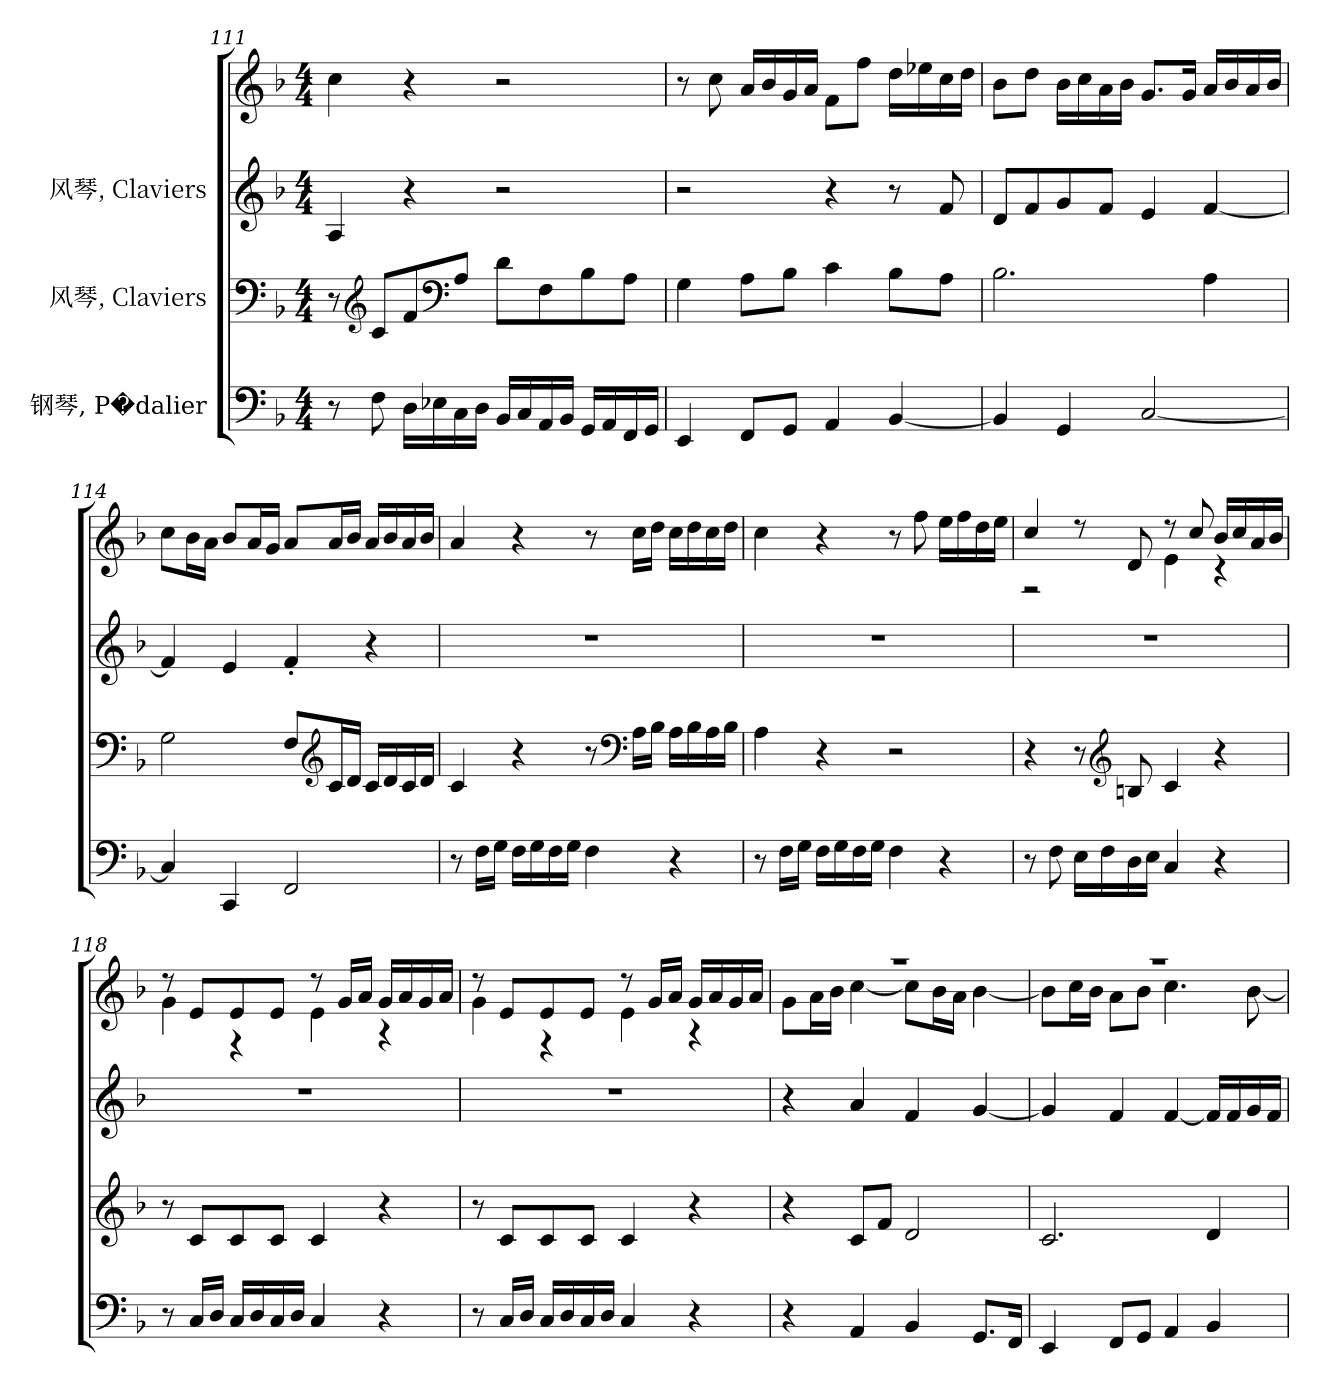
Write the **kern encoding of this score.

**kern	**kern	**kern	**kern
*part3	*part2	*part1	*part1
*staff4	*staff3	*staff2	*staff1
*I"钢琴, P�dalier	*I"风琴, Claviers	*I"风琴, Claviers	*
*clefF4	*clefF4	*clefG2	*clefG2
*k[b-]	*k[b-]	*k[b-]	*k[b-]
*M4/4	*M4/4	*M4/4	*M4/4
=111	=111	=111	=111
8r	8r	4A/	4cc\
*	*clefG2	*	*
8F\	8c/L	.	.
16D\LL	8f/	4r	4r
16E-X\	.	.	.
*	*clefF4	*	*
16C\	8A/J	.	.
16D\JJ	.	.	.
16BB-/LL	8d\L	2r	2r
16C/	.	.	.
16AA/	8F\	.	.
16BB-/JJ	.	.	.
16GG/LL	8B-\	.	.
16AA/	.	.	.
16FF/	8A\J	.	.
16GG/JJ	.	.	.
=112	=112	=112	=112
4EE/	4G\	2r	8r
.	.	.	8cc\
8FF/L	8A\L	.	16a/LL
.	.	.	16b-/
8GG/J	8B-\J	.	16g/
.	.	.	16a/JJ
4AA/	4c\	4r	8f\L
.	.	.	8ff\J
[4BB-/	8B-\L	8r	16dd\LL
.	.	.	16ee-X\
.	8A\J	8f/	16cc\
.	.	.	16dd\JJ
!!LO:LB:g=z
=113	=113	=113	=113
4BB-/]	2.B-\	8d/L	8b-\L
.	.	8f/	8dd\J
4GG/	.	8g/	16b-\LL
.	.	.	16cc\
.	.	8f/J	16a\
.	.	.	16b-\JJ
[2C/	.	4e/	8.g/L
.	.	.	16g/Jk
.	4A\	[4f/	16a/LL
.	.	.	16b-/
.	.	.	16a/
.	.	.	16b-/JJ
=114	=114	=114	=114
4C/]	2G\	4f/]	8cc\L
.	.	.	16b-\L
.	.	.	16a\JJ
4CC/	.	4e/	8b-/L
.	.	.	16a/L
.	.	.	16g/JJ
2FF/	8F/L	4f'/	8a/L
*	*clefG2	*	*
.	16c/L	.	16a/L
.	16d/JJ	.	16b-/JJ
.	16c/LL	4r	16a/LL
.	16d/	.	16b-/
.	16c/	.	16a/
.	16d/JJ	.	16b-/JJ
=115	=115	=115	=115
8r	4c/	1r	4a/
16F\LL	.	.	.
16G\JJ	.	.	.
16F\LL	4r	.	4r
16G\	.	.	.
16F\	.	.	.
16G\JJ	.	.	.
4F\	8r	.	8r
*	*clefF4	*	*
.	16A\LL	.	16cc\LL
.	16B-\JJ	.	16dd\JJ
4r	16A\LL	.	16cc\LL
.	16B-\	.	16dd\
.	16A\	.	16cc\
.	16B-\JJ	.	16dd\JJ
!!LO:LB:g=z
=116	=116	=116	=116
8r	4A\	1r	4cc\
16F\LL	.	.	.
16G\JJ	.	.	.
16F\LL	4r	.	4r
16G\	.	.	.
16F\	.	.	.
16G\JJ	.	.	.
4F\	2r	.	8r
.	.	.	8ff\
4r	.	.	16ee\LL
.	.	.	16ff\
.	.	.	16dd\
.	.	.	16ee\JJ
=117	=117	=117	=117
*	*	*	*^
8r	4r	1r	4cc/	2r
8F\	.	.	.	.
16E\LL	8r	.	8r	.
16F\	.	.	.	.
*	*clefG2	*	*	*
16D\	8Bn/	.	8d/	.
16E\JJ	.	.	.	.
4C/	4c/	.	8r	4e\
.	.	.	8cc/	.
4r	4r	.	16b-/LL	4r
.	.	.	16cc/	.
.	.	.	16a/	.
.	.	.	16b-/JJ	.
=118	=118	=118	=118	=118
8r	8r	1r	8r	4g\
16C/LL	8c/L	.	8e/L	.
16D/JJ	.	.	.	.
16C/LL	8c/	.	8e/	4r
16D/	.	.	.	.
16C/	8c/J	.	8e/J	.
16D/JJ	.	.	.	.
4C/	4c/	.	8r	4e\
.	.	.	16g/LL	.
.	.	.	16a/JJ	.
4r	4r	.	16g/LL	4r
.	.	.	16a/	.
.	.	.	16g/	.
.	.	.	16a/JJ	.
!!LO:PB:g=z	!!
=119	=119	=119	=119	=119
8r	8r	1r	8r	4g\
16C/LL	8c/L	.	8e/L	.
16D/JJ	.	.	.	.
16C/LL	8c/	.	8e/	4r
16D/	.	.	.	.
16C/	8c/J	.	8e/J	.
16D/JJ	.	.	.	.
4C/	4c/	.	8r	4e\
.	.	.	16g/LL	.
.	.	.	16a/JJ	.
4r	4r	.	16g/LL	4r
.	.	.	16a/	.
.	.	.	16g/	.
.	.	.	16a/JJ	.
=120	=120	=120	=120	=120
4r	4r	4r	1r	8g\L
.	.	.	.	16a\L
.	.	.	.	16b-\JJ
4AA/	8c/L	4a/	.	[4cc\
.	8f/J	.	.	.
4BB-/	2d/	4f/	.	8cc\L]
.	.	.	.	16b-\L
.	.	.	.	16a\JJ
8.GG/L	.	[4g/	.	[4b-\
16FF/Jk	.	.	.	.
=121	=121	=121	=121	=121
4EE/	2.c/	4g/]	1r	8b-\L]
.	.	.	.	16cc\L
.	.	.	.	16b-\JJ
8FF/L	.	4f/	.	8a\L
8GG/J	.	.	.	8b-\J
4AA/	.	[4f/	.	4.cc\
4BB-/	4d/	16f/LL]	.	.
.	.	16f/	.	.
.	.	16g/	.	[8b-\
.	.	16f/JJ	.	.
*	*	*	*v	*v
=	=	=	=
*-	*-	*-	*-
